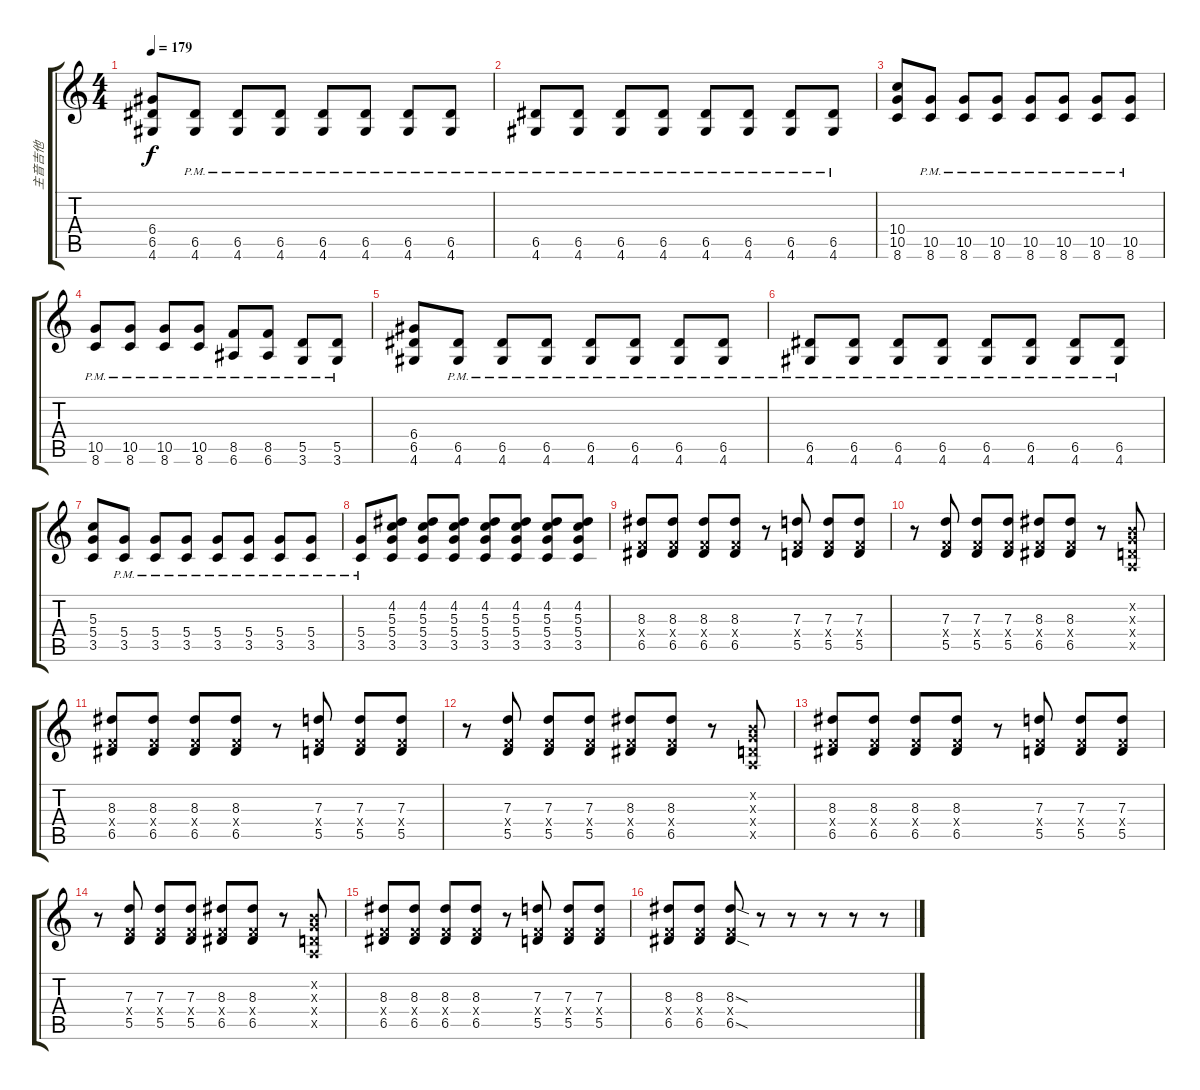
\track ("主音吉他" "主音吉他") {instrument distortionguitar}
\staff {score tabs}
\tuning (E4 B3 G3 D3 A2 E2) {hide}
\ts (4 4)
\tempo 179
\clef g2
\ks c
(6.4 6.5 4.6).8{dy f} (6.5{pm} 4.6{pm}).8 (6.5{pm} 4.6{pm}).8 (6.5{pm} 4.6{pm}).8 (6.5{pm} 4.6{pm}).8 (6.5{pm} 4.6{pm}).8 (6.5{pm} 4.6{pm}).8 (6.5{pm} 4.6{pm}).8 |
(6.5{pm} 4.6{pm}).8 (6.5{pm} 4.6{pm}).8 (6.5{pm} 4.6{pm}).8 (6.5{pm} 4.6{pm}).8 (6.5{pm} 4.6{pm}).8 (6.5{pm} 4.6{pm}).8 (6.5{pm} 4.6{pm}).8 (6.5{pm} 4.6{pm}).8 |
(10.4 10.5 8.6).8 (10.5{pm} 8.6{pm}).8 (10.5{pm} 8.6{pm}).8 (10.5{pm} 8.6{pm}).8 (10.5{pm} 8.6{pm}).8 (10.5{pm} 8.6{pm}).8 (10.5{pm} 8.6{pm}).8 (10.5{pm} 8.6{pm}).8 |
(10.5{pm} 8.6{pm}).8 (10.5{pm} 8.6{pm}).8 (10.5{pm} 8.6{pm}).8 (10.5{pm} 8.6{pm}).8 (8.5{pm} 6.6{pm}).8 (8.5{pm} 6.6{pm}).8 (5.5{pm} 3.6{pm}).8 (5.5{pm} 3.6{pm}).8 |
(6.4 6.5 4.6).8 (6.5{pm} 4.6{pm}).8 (6.5{pm} 4.6{pm}).8 (6.5{pm} 4.6{pm}).8 (6.5{pm} 4.6{pm}).8 (6.5{pm} 4.6{pm}).8 (6.5{pm} 4.6{pm}).8 (6.5{pm} 4.6{pm}).8 |
(6.5{pm} 4.6{pm}).8 (6.5{pm} 4.6{pm}).8 (6.5{pm} 4.6{pm}).8 (6.5{pm} 4.6{pm}).8 (6.5{pm} 4.6{pm}).8 (6.5{pm} 4.6{pm}).8 (6.5{pm} 4.6{pm}).8 (6.5{pm} 4.6{pm}).8 |
(5.3 5.4 3.5).8 (5.4{pm} 3.5{pm}).8 (5.4{pm} 3.5{pm}).8 (5.4{pm} 3.5{pm}).8 (5.4{pm} 3.5{pm}).8 (5.4{pm} 3.5{pm}).8 (5.4{pm} 3.5{pm}).8 (5.4{pm} 3.5{pm}).8 |
(5.4{pm} 3.5{pm}).8 (4.2 5.3 5.4 3.5).8 (4.2 5.3 5.4 3.5).8 (4.2 5.3 5.4 3.5).8 (4.2 5.3 5.4 3.5).8 (4.2 5.3 5.4 3.5).8 (4.2 5.3 5.4 3.5).8 (4.2 5.3 5.4 3.5).8 |
(8.3 3.4{x} 6.5).8 (8.3 3.4{x} 6.5).8 (8.3 3.4{x} 6.5).8 (8.3 3.4{x} 6.5).8 r.8 (7.3 3.4{x} 5.5).8 (7.3 3.4{x} 5.5).8 (7.3 3.4{x} 5.5).8 |
r.8 (7.3 3.4{x} 5.5).8 (7.3 3.4{x} 5.5).8 (7.3 3.4{x} 5.5).8 (8.3 3.4{x} 6.5).8 (8.3 3.4{x} 6.5).8 r.8 (0.2{x} 0.3{x} 0.4{x} 0.5{x}).8 |
(8.3 3.4{x} 6.5).8 (8.3 3.4{x} 6.5).8 (8.3 3.4{x} 6.5).8 (8.3 3.4{x} 6.5).8 r.8 (7.3 3.4{x} 5.5).8 (7.3 3.4{x} 5.5).8 (7.3 3.4{x} 5.5).8 |
r.8 (7.3 3.4{x} 5.5).8 (7.3 3.4{x} 5.5).8 (7.3 3.4{x} 5.5).8 (8.3 3.4{x} 6.5).8 (8.3 3.4{x} 6.5).8 r.8 (0.2{x} 0.3{x} 0.4{x} 0.5{x}).8 |
(8.3 3.4{x} 6.5).8 (8.3 3.4{x} 6.5).8 (8.3 3.4{x} 6.5).8 (8.3 3.4{x} 6.5).8 r.8 (7.3 3.4{x} 5.5).8 (7.3 3.4{x} 5.5).8 (7.3 3.4{x} 5.5).8 |
r.8 (7.3 3.4{x} 5.5).8 (7.3 3.4{x} 5.5).8 (7.3 3.4{x} 5.5).8 (8.3 3.4{x} 6.5).8 (8.3 3.4{x} 6.5).8 r.8 (0.2{x} 0.3{x} 0.4{x} 0.5{x}).8 |
(8.3 3.4{x} 6.5).8 (8.3 3.4{x} 6.5).8 (8.3 3.4{x} 6.5).8 (8.3 3.4{x} 6.5).8 r.8 (7.3 3.4{x} 5.5).8 (7.3 3.4{x} 5.5).8 (7.3 3.4{x} 5.5).8 |
(8.3 3.4{x} 6.5).8 (8.3 3.4{x} 6.5).8 (8.3{sod} 3.4{x} 6.5{sod}).8 r.8 r.8 r.8 r.8 r.8
